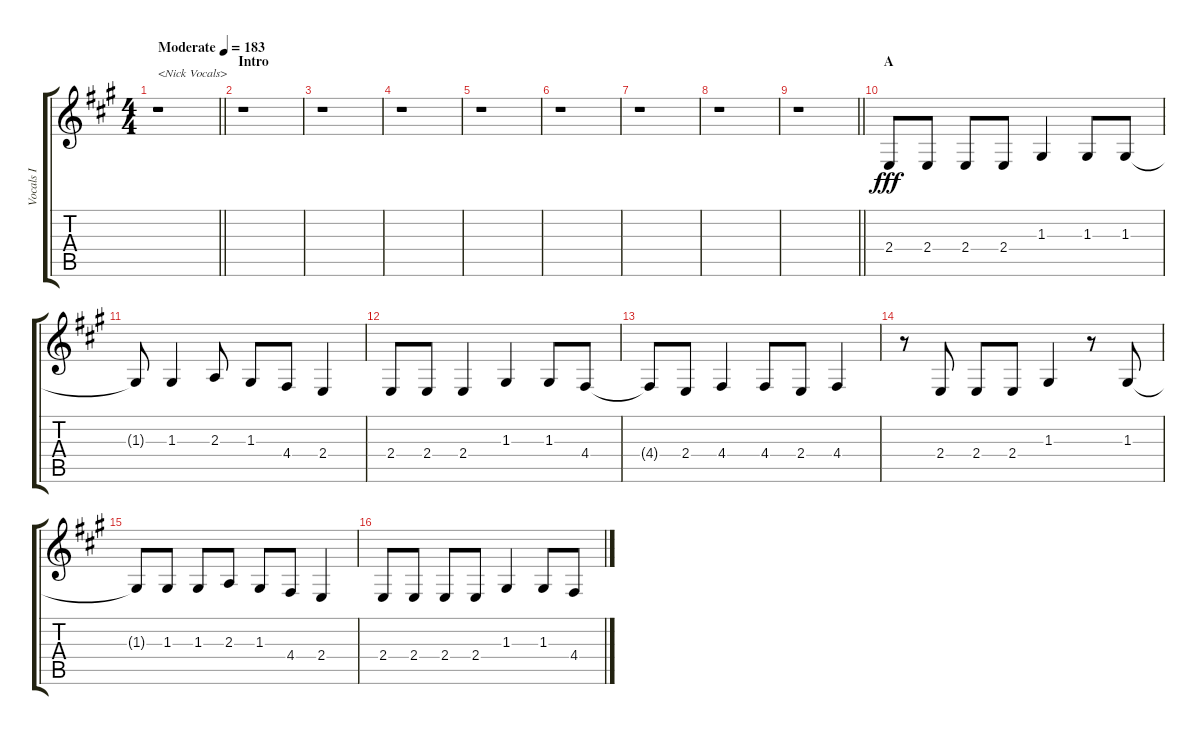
\track ("Vocals I" "Vocals I") {instrument voiceoohs}
\staff {score tabs}
\tuning (E4 B3 G3 D3 A2 E2) {hide}
\ts (4 4)
\tempo (183 "Moderate")
\clef g2
\barLineRight lightlight
\ks a
r.1{txt "<Nick Vocals>" dy fff instrument voiceoohs} |
\section ("" "Intro")
r.1 |
r.1 |
r.1 |
r.1 |
r.1 |
r.1 |
r.1 |
\barLineRight lightlight
r.1 |
\section ("" "A")
2.4.8 2.4.8 2.4.8 2.4.8 1.3.4 1.3.8 1.3.8 |
1.3{t}.8 1.3.4 2.3.8 1.3.8 4.4.8 2.4.4 |
2.4.8 2.4.8 2.4.4 1.3.4 1.3.8 4.4.8 |
4.4{t}.8 2.4.8 4.4.4 4.4.8 2.4.8 4.4.4 |
r.8 2.4.8 2.4.8 2.4.8 1.3.4 r.8 1.3.8 |
1.3{t}.8 1.3.8 1.3.8 2.3.8 1.3.8 4.4.8 2.4.4 |
2.4.8 2.4.8 2.4.8 2.4.8 1.3.4 1.3.8 4.4.8
